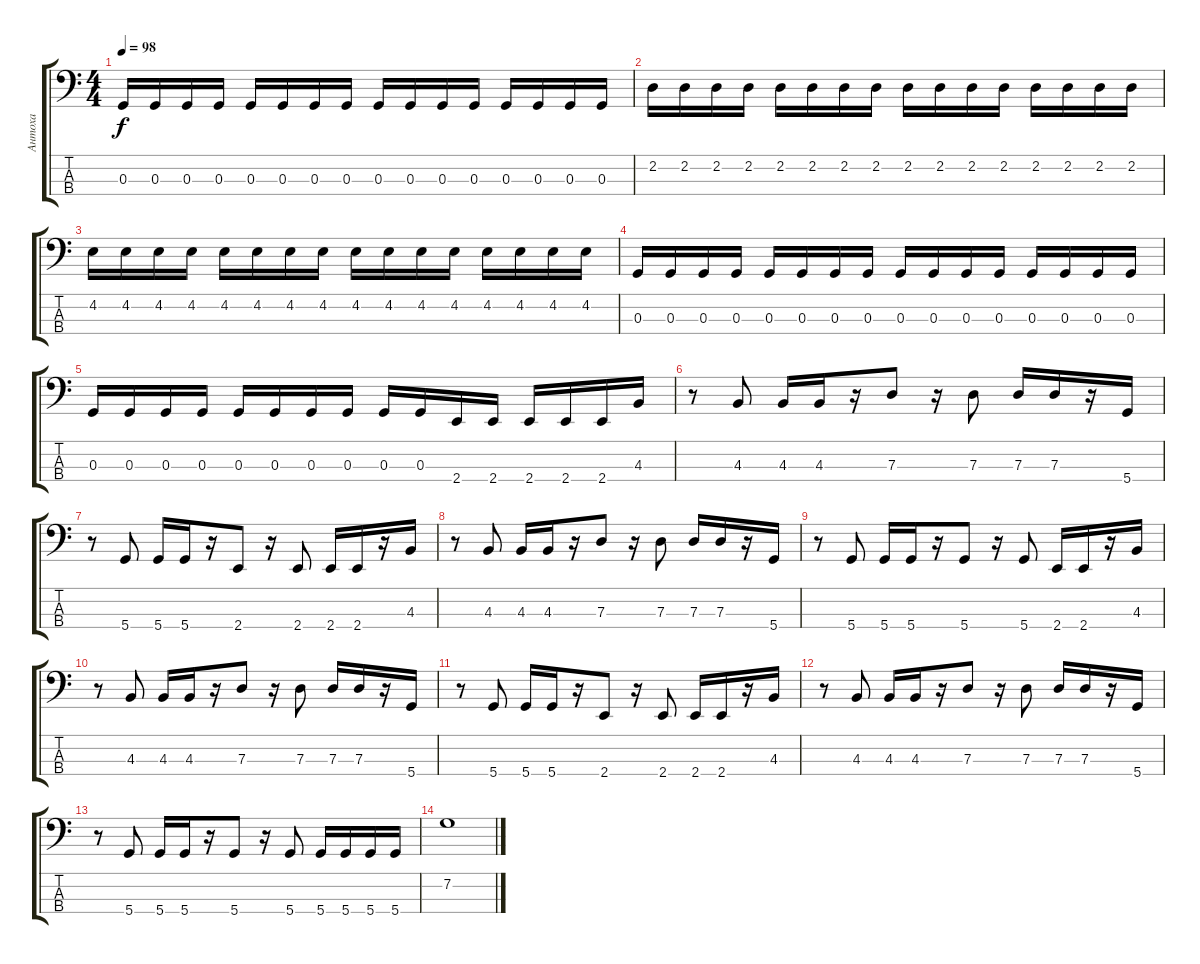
\track ("Антоха" "Антоха") {instrument electricbassfinger}
\staff {score tabs}
\tuning (F2 C2 G1 D1) {hide}
\ts (4 4)
\tempo 98
\clef f4
\ks c
0.3.16{dy f} 0.3.16 0.3.16 0.3.16 0.3.16 0.3.16 0.3.16 0.3.16 0.3.16 0.3.16 0.3.16 0.3.16 0.3.16 0.3.16 0.3.16 0.3.16 |
2.2.16 2.2.16 2.2.16 2.2.16 2.2.16 2.2.16 2.2.16 2.2.16 2.2.16 2.2.16 2.2.16 2.2.16 2.2.16 2.2.16 2.2.16 2.2.16 |
4.2.16 4.2.16 4.2.16 4.2.16 4.2.16 4.2.16 4.2.16 4.2.16 4.2.16 4.2.16 4.2.16 4.2.16 4.2.16 4.2.16 4.2.16 4.2.16 |
0.3.16 0.3.16 0.3.16 0.3.16 0.3.16 0.3.16 0.3.16 0.3.16 0.3.16 0.3.16 0.3.16 0.3.16 0.3.16 0.3.16 0.3.16 0.3.16 |
0.3.16 0.3.16 0.3.16 0.3.16 0.3.16 0.3.16 0.3.16 0.3.16 0.3.16 0.3.16 2.4.16 2.4.16 2.4.16 2.4.16 2.4.16 4.3.16 |
r.8 4.3.8 4.3.16 4.3.16 r.16 7.3.8 r.16 7.3.8 7.3.16 7.3.16 r.16 5.4.16 |
r.8 5.4.8 5.4.16 5.4.16 r.16 2.4.8 r.16 2.4.8 2.4.16 2.4.16 r.16 4.3.16 |
r.8 4.3.8 4.3.16 4.3.16 r.16 7.3.8 r.16 7.3.8 7.3.16 7.3.16 r.16 5.4.16 |
r.8 5.4.8 5.4.16 5.4.16 r.16 5.4.8 r.16 5.4.8 2.4.16 2.4.16 r.16 4.3.16 |
r.8 4.3.8 4.3.16 4.3.16 r.16 7.3.8 r.16 7.3.8 7.3.16 7.3.16 r.16 5.4.16 |
r.8 5.4.8 5.4.16 5.4.16 r.16 2.4.8 r.16 2.4.8 2.4.16 2.4.16 r.16 4.3.16 |
r.8 4.3.8 4.3.16 4.3.16 r.16 7.3.8 r.16 7.3.8 7.3.16 7.3.16 r.16 5.4.16 |
r.8 5.4.8 5.4.16 5.4.16 r.16 5.4.8 r.16 5.4.8 5.4.16 5.4.16 5.4.16 5.4.16 |
7.2.1
